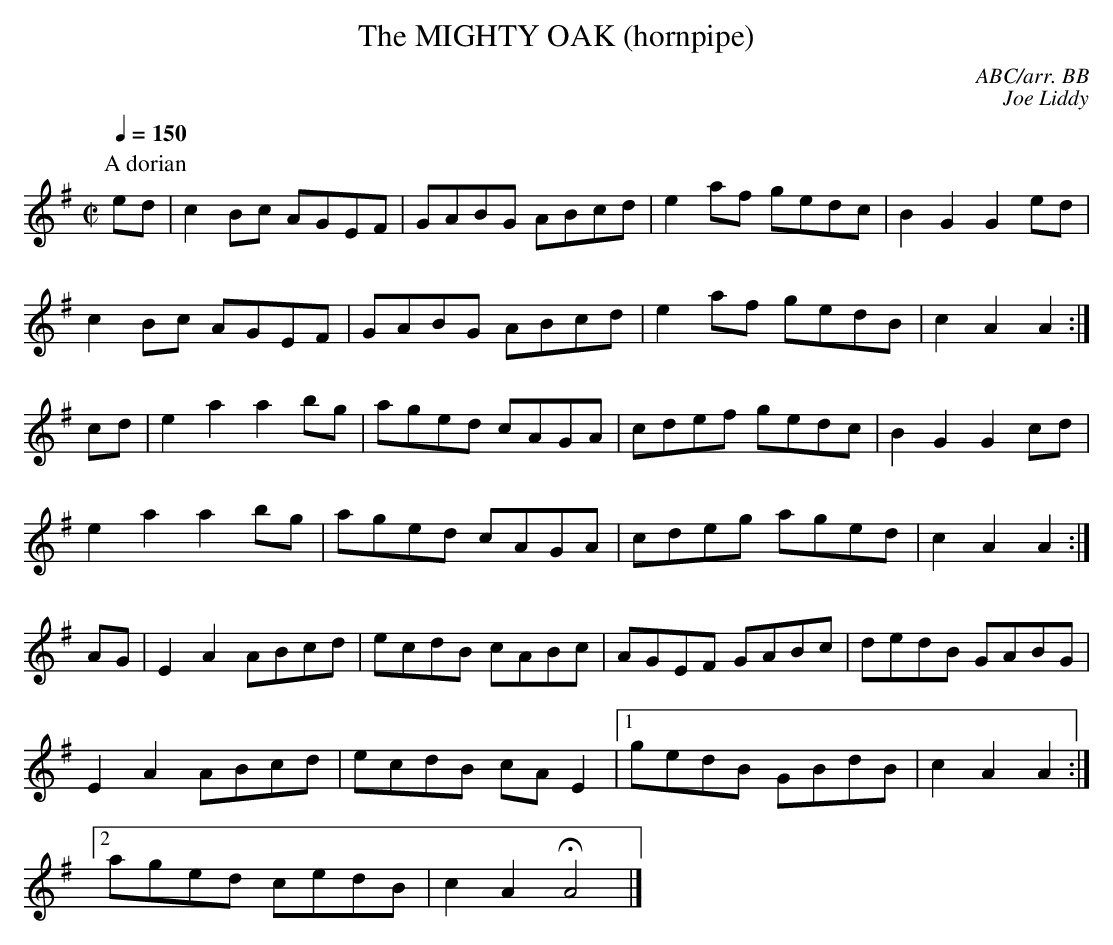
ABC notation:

X:1
T:MIGHTY OAK (hornpipe), The
C:ABC/arr. BB
C:Joe Liddy
Q:1/4=150
M:C|
K:G
P:A dorian
ed|c2Bc AGEF|GABG ABcd|e2 af gedc|B2G2G2 ed |
c2Bc AGEF|GABG ABcd|e2 af gedB|c2A2A2 :|
cd|e2a2a2 bg|aged cAGA|cdef gedc|B2G2G2 cd |
e2a2a2 bg|aged cAGA|cdeg aged|c2A2A2 :|
AG|E2A2 ABcd|ecdB cABc|AGEF GABc|dedB GABG |
E2A2 ABcd|ecdB cA E2 |1 gedB GBdB|c2A2A2 :|
[2 aged cedB|c2A2HA4 |]
